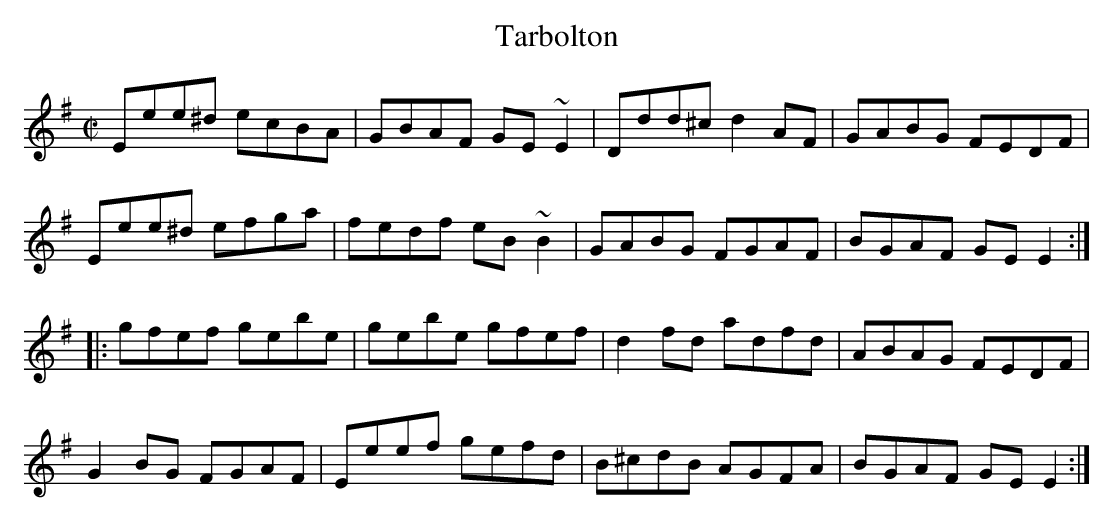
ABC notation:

X:1
T:Tarbolton
M:C|
K:Em
Eee^d ecBA|GBAF GE~E2|Ddd^c d2AF|GABG FEDF|
Eee^d efga|fedf eB~B2|GABG FGAF|BGAF GEE2:|
|:gfef gebe|gebe gfef|d2fd adfd|ABAG FEDF|
G2BG FGAF|Eeef gefd|B^cdB AGFA|BGAF GEE2:|
